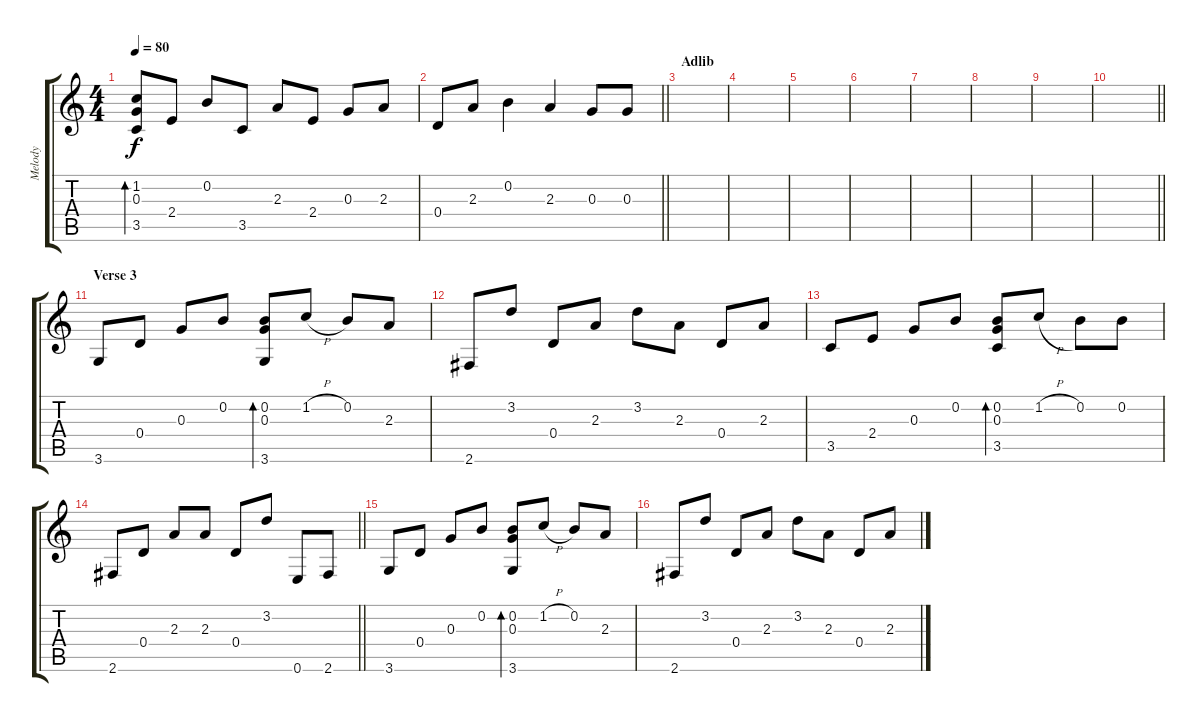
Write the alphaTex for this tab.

\track ("Melody" "Melody") {instrument acousticguitarnylon}
\staff {score tabs}
\tuning (E4 B3 G3 D3 A2 E2) {hide}
\ts (4 4)
\tempo 80
\clef g2
\ks c
(1.2 0.3 3.5).8{bd 240 dy f} 2.4.8 0.2.8 3.5.8 2.3.8 2.4.8 0.3.8 2.3.8 |
\barLineRight lightlight
0.4.8 2.3.8 0.2.4 2.3.4 0.3.8 0.3.8 |
\section ("" "Adlib")
|
|
|
|
|
|
|
\barLineRight lightlight
|
\section ("" "Verse 3")
3.6.8 0.4.8 0.3.8 0.2.8 (0.2 0.3 3.6).8{bd 240} 1.2{h}.8 0.2.8 2.3.8 |
2.6.8 3.2.8 0.4.8 2.3.8 3.2.8 2.3.8 0.4.8 2.3.8 |
3.5.8 2.4.8 0.3.8 0.2.8 (0.2 0.3 3.5).8{bd 240} 1.2{h}.8 0.2.8 0.2.8 |
\barLineRight lightlight
2.6.8 0.4.8 2.3.8 2.3.8 0.4.8 3.2.8 0.6.8 2.6.8 |
3.6.8 0.4.8 0.3.8 0.2.8 (0.2 0.3 3.6).8{bd 240} 1.2{h}.8 0.2.8 2.3.8 |
2.6.8 3.2.8 0.4.8 2.3.8 3.2.8 2.3.8 0.4.8 2.3.8
